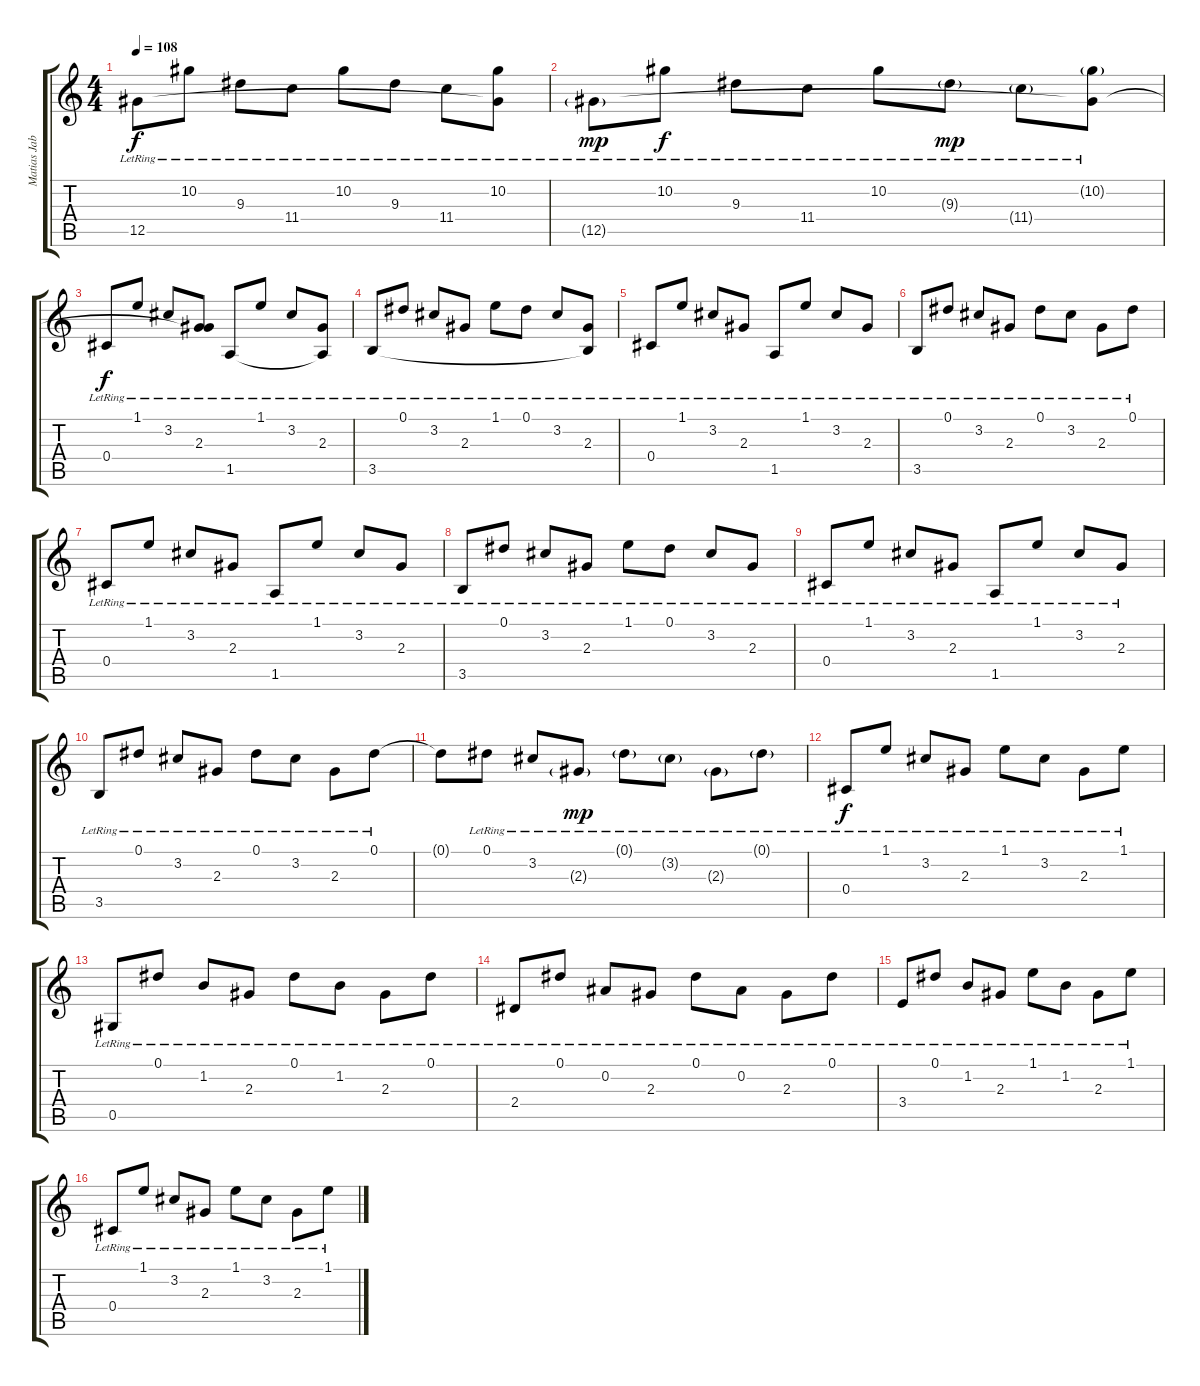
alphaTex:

\track ("Matias Jabs" "Matias Jab") {instrument electricguitarjazz}
\staff {score tabs}
\tuning (Eb4 Bb3 Gb3 Db3 Ab2 Eb2) {hide}
\ts (4 4)
\tempo 108
\clef g2
\ks c
12.5{lr}.8{dy f} 10.2{lr}.8 9.3{lr}.8 11.4{lr}.8 10.2{lr}.8 9.3{lr}.8 11.4{lr}.8 (10.2{lr} 12.5{t}).8 |
12.5{g lr}.8{dy mp} 10.2{lr}.8{dy f} 9.3{lr}.8 11.4{lr}.8 10.2{lr}.8 9.3{g lr}.8{dy mp} 11.4{g lr}.8 (10.2{g lr} 12.5{t}).8 |
0.4{lr}.8{dy f} 1.1{lr}.8 3.2{lr}.8 (2.3{lr} 12.5{t}).8 1.5{lr}.8 1.1{lr}.8 3.2{lr}.8 (2.3{lr} 1.5{t}).8 |
3.5{lr}.8 0.1{lr}.8 3.2{lr}.8 2.3{lr}.8 1.1{lr}.8 0.1{lr}.8 3.2{lr}.8 (2.3{lr} 3.5{t}).8 |
0.4{lr}.8 1.1{lr}.8 3.2{lr}.8 2.3{lr}.8 1.5{lr}.8 1.1{lr}.8 3.2{lr}.8 2.3{lr}.8 |
3.5{lr}.8 0.1{lr}.8 3.2{lr}.8 2.3{lr}.8 0.1{lr}.8 3.2{lr}.8 2.3{lr}.8 0.1{lr}.8 |
0.4{lr}.8 1.1{lr}.8 3.2{lr}.8 2.3{lr}.8 1.5{lr}.8 1.1{lr}.8 3.2{lr}.8 2.3{lr}.8 |
3.5{lr}.8 0.1{lr}.8 3.2{lr}.8 2.3{lr}.8 1.1{lr}.8 0.1{lr}.8 3.2{lr}.8 2.3{lr}.8 |
0.4{lr}.8 1.1{lr}.8 3.2{lr}.8 2.3{lr}.8 1.5{lr}.8 1.1{lr}.8 3.2{lr}.8 2.3{lr}.8 |
3.5{lr}.8 0.1{lr}.8 3.2{lr}.8 2.3{lr}.8 0.1{lr}.8 3.2{lr}.8 2.3{lr}.8 0.1{lr}.8 |
0.1{t}.8 0.1{lr}.8 3.2{lr}.8 2.3{g lr}.8{dy mp} 0.1{g lr}.8 3.2{g lr}.8 2.3{g lr}.8 0.1{g lr}.8 |
0.4{lr}.8{dy f} 1.1{lr}.8 3.2{lr}.8 2.3{lr}.8 1.1{lr}.8 3.2{lr}.8 2.3{lr}.8 1.1{lr}.8 |
0.5{lr}.8 0.1{lr}.8 1.2{lr}.8 2.3{lr}.8 0.1{lr}.8 1.2{lr}.8 2.3{lr}.8 0.1{lr}.8 |
2.4{lr}.8 0.1{lr}.8 0.2{lr}.8 2.3{lr}.8 0.1{lr}.8 0.2{lr}.8 2.3{lr}.8 0.1{lr}.8 |
3.4{lr}.8 0.1{lr}.8 1.2{lr}.8 2.3{lr}.8 1.1{lr}.8 1.2{lr}.8 2.3{lr}.8 1.1{lr}.8 |
0.4{lr}.8 1.1{lr}.8 3.2{lr}.8 2.3{lr}.8 1.1{lr}.8 3.2{lr}.8 2.3{lr}.8 1.1{lr}.8
